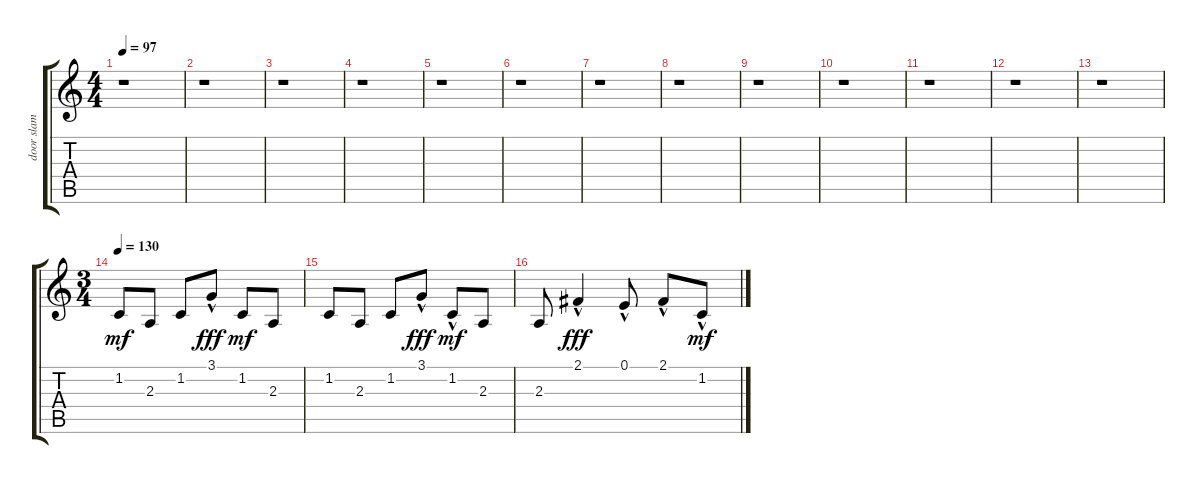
\track ("door slam" "door slam") {instrument drawbarorgan}
\staff {score tabs}
\tuning (E4 B3 G3 D3 A2 E2) {hide}
\ts (4 4)
\tempo 97
\clef g2
\ks c
r.1{dy f} |
r.1 |
r.1 |
r.1 |
r.1 |
r.1 |
r.1 |
r.1 |
r.1 |
r.1 |
r.1 |
r.1 |
r.1 |
\ts (3 4)
\tempo 130
1.2.8{dy mf instrument electricbasspick} 2.3.8{volume 9} 1.2.8 3.1{hac}.8{dy fff} 1.2.8{dy mf} 2.3.8 |
1.2.8 2.3.8 1.2.8 3.1{hac}.8{dy fff} 1.2{hac}.8{dy mf} 2.3.8 |
2.3.8 2.1{hac}.4{dy fff} 0.1{hac}.8 2.1{hac}.8 1.2{hac}.8{dy mf}
